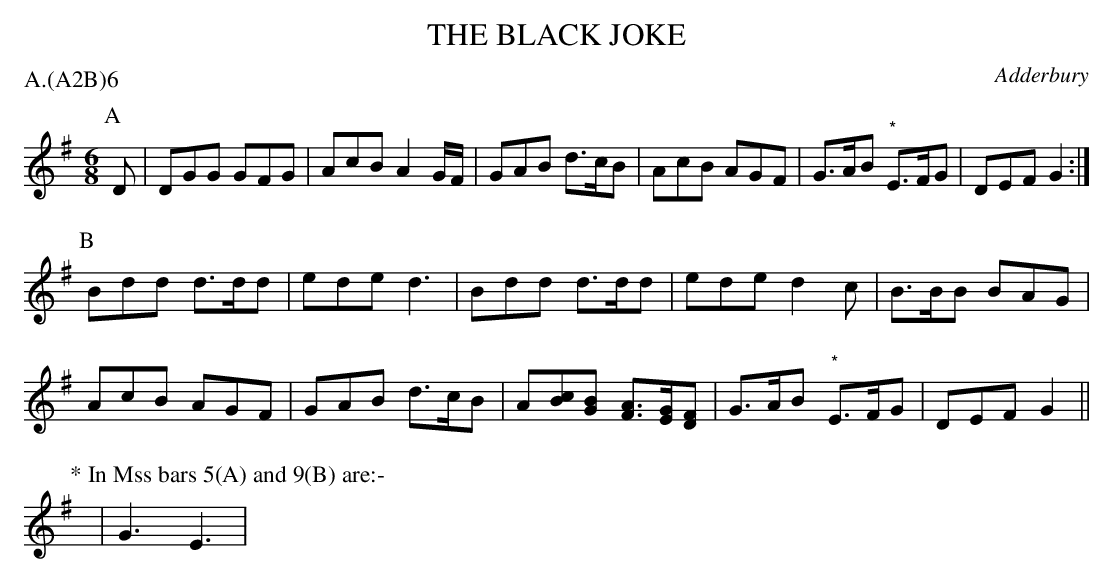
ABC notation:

X:1
T: THE BLACK JOKE
O: Adderbury
P: A.(A2B)6
M: 6/8
L: 1/8
K: G
P: A
D | DGG GFG | AcB A2G/F/ | GAB d>cB | AcB AGF | G>AB "*"E>FG | DEF G2 :|
P: B
    Bdd d>dd | ede d3 | Bdd d>dd | ede d2c | B>BB BAG |
    AcB AGF | GAB d>cB | A[cB][BG] [AF]>[GE][FD] | G>AB "*"E>FG | DEF G2 ||
P: * In Mss bars 5(A) and 9(B) are:-
 y6 | G3 E3 |
